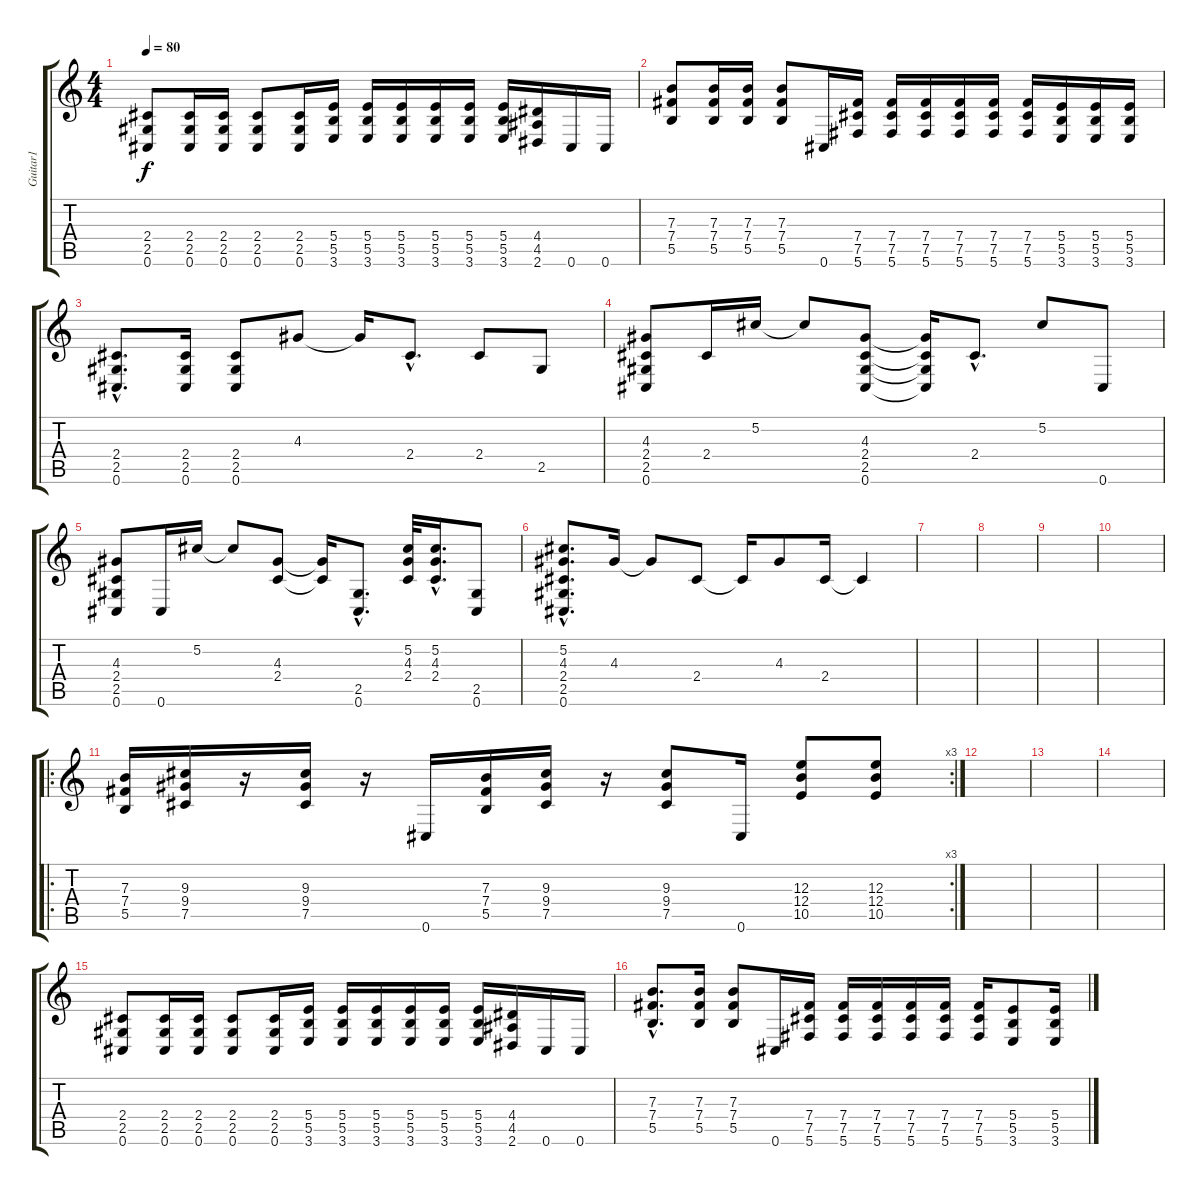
\track ("Guitar1 " "Guitar1 ") {instrument overdrivenguitar}
\staff {score tabs}
\tuning (Db4 Ab3 E3 B2 Gb2 Db2) {hide}
\ts (4 4)
\tempo 80
\clef g2
\ks c
(2.4 2.5 0.6).8{dy f} (2.4 2.5 0.6).16 (2.4 2.5 0.6).16 (2.4 2.5 0.6).8 (2.4 2.5 0.6).16 (5.4 5.5 3.6).16 (5.4 5.5 3.6).16 (5.4 5.5 3.6).16 (5.4 5.5 3.6).16 (5.4 5.5 3.6).16 (5.4 5.5 3.6).16 (4.4 4.5 2.6).16 0.6.16 0.6.16 |
(7.3 7.4 5.5).8 (7.3 7.4 5.5).16 (7.3 7.4 5.5).16 (7.3 7.4 5.5).8 0.6.16 (7.4 7.5 5.6).16 (7.4 7.5 5.6).16 (7.4 7.5 5.6).16 (7.4 7.5 5.6).16 (7.4 7.5 5.6).16 (7.4 7.5 5.6).16 (5.4 5.5 3.6).16 (5.4 5.5 3.6).16 (5.4 5.5 3.6).16 |
(2.4{hac} 2.5{hac} 0.6{hac}).8{d} (2.4 2.5 0.6).16 (2.4 2.5 0.6).8 4.3.8 4.3{t}.16 2.4{hac}.8{d} 2.4.8 2.5.8 |
(4.3 2.4 2.5 0.6).8 2.4.16 5.2.16 5.2{t}.8 (4.3 2.4 2.5 0.6).8 (4.3{t} 2.4{t} 2.5{t} 0.6{t}).16 2.4{hac}.8{d} 5.2.8 0.6.8 |
(4.3 2.4 2.5 0.6).8 0.6.16 5.2.16 5.2{t}.8 (4.3 2.4).8 (4.3{t} 2.4{t}).16 (2.5{hac} 0.6{hac}).8{d} (5.2 4.3 2.4).32 (5.2{hac} 4.3{hac} 2.4{hac}).16{d} (2.5 0.6).8 |
(5.2{hac} 4.3{hac} 2.4{hac} 2.5{hac} 0.6{hac}).8{d} 4.3.16 4.3{t}.8 2.4.8 2.4{t}.16 4.3.8 2.4.16 2.4{t}.4 |
|
|
|
|
\ro
\rc 3
(7.3 7.4 5.5).16 (9.3 9.4 7.5).16 r.16 (9.3 9.4 7.5).16 r.16 0.6.16 (7.3 7.4 5.5).16 (9.3 9.4 7.5).16 r.16 (9.3 9.4 7.5).8 0.6.16 (12.3 12.4 10.5).8 (12.3 12.4 10.5).8 |
|
|
|
(2.4 2.5 0.6).8 (2.4 2.5 0.6).16 (2.4 2.5 0.6).16 (2.4 2.5 0.6).8 (2.4 2.5 0.6).16 (5.4 5.5 3.6).16 (5.4 5.5 3.6).16 (5.4 5.5 3.6).16 (5.4 5.5 3.6).16 (5.4 5.5 3.6).16 (5.4 5.5 3.6).16 (4.4 4.5 2.6).16 0.6.16 0.6.16 |
(7.3{hac} 7.4{hac} 5.5{hac}).8{d} (7.3 7.4 5.5).16 (7.3 7.4 5.5).8 0.6.16 (7.4 7.5 5.6).16 (7.4 7.5 5.6).16 (7.4 7.5 5.6).16 (7.4 7.5 5.6).16 (7.4 7.5 5.6).16 (7.4 7.5 5.6).16 (5.4 5.5 3.6).8 (5.4 5.5 3.6).16
